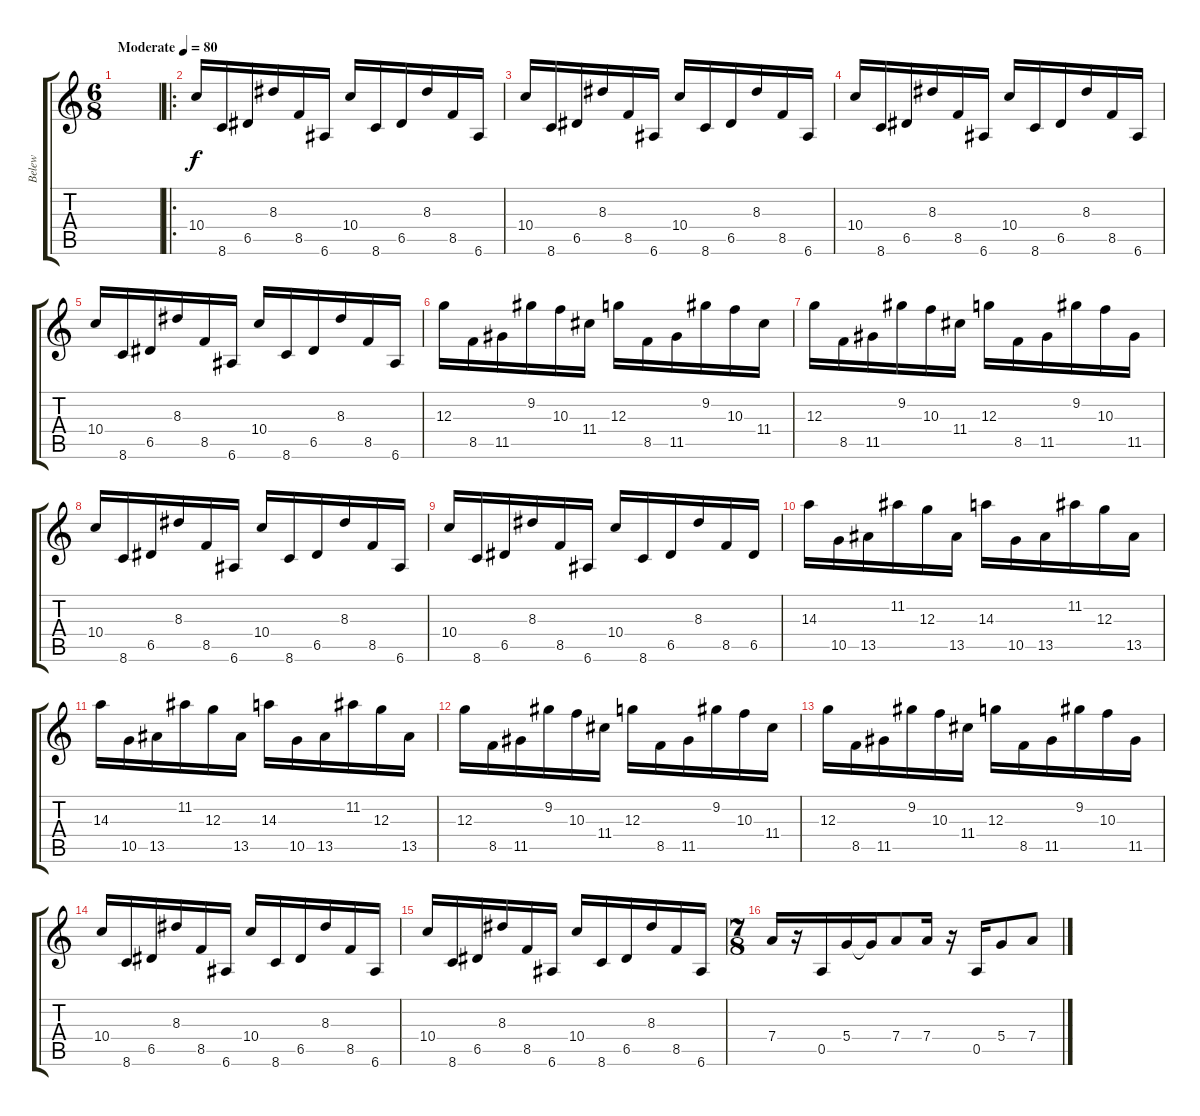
\track ("Belew" "Belew") {instrument electricguitarjazz}
\staff {score tabs}
\tuning (E4 B3 G3 D3 A2 E2) {hide}
\ts (6 8)
\tempo (80 "Moderate")
\clef g2
\ks c
|
\ro
10.4.16 8.6.16 6.5.16 8.3.16 8.5.16 6.6.16 10.4.16 8.6.16 6.5.16 8.3.16 8.5.16 6.6.16 |
10.4.16 8.6.16 6.5.16 8.3.16 8.5.16 6.6.16 10.4.16 8.6.16 6.5.16 8.3.16 8.5.16 6.6.16 |
10.4.16 8.6.16 6.5.16 8.3.16 8.5.16 6.6.16 10.4.16 8.6.16 6.5.16 8.3.16 8.5.16 6.6.16 |
10.4.16 8.6.16 6.5.16 8.3.16 8.5.16 6.6.16 10.4.16 8.6.16 6.5.16 8.3.16 8.5.16 6.6.16 |
12.3.16 8.5.16 11.5.16 9.2.16 10.3.16 11.4.16 12.3.16 8.5.16 11.5.16 9.2.16 10.3.16 11.4.16 |
12.3.16 8.5.16 11.5.16 9.2.16 10.3.16 11.4.16 12.3.16 8.5.16 11.5.16 9.2.16 10.3.16 11.5.16 |
10.4.16 8.6.16 6.5.16 8.3.16 8.5.16 6.6.16 10.4.16 8.6.16 6.5.16 8.3.16 8.5.16 6.6.16 |
10.4.16 8.6.16 6.5.16 8.3.16 8.5.16 6.6.16 10.4.16 8.6.16 6.5.16 8.3.16 8.5.16 6.5.16 |
14.3.16 10.5.16 13.5.16 11.2.16 12.3.16 13.5.16 14.3.16 10.5.16 13.5.16 11.2.16 12.3.16 13.5.16 |
14.3.16 10.5.16 13.5.16 11.2.16 12.3.16 13.5.16 14.3.16 10.5.16 13.5.16 11.2.16 12.3.16 13.5.16 |
12.3.16 8.5.16 11.5.16 9.2.16 10.3.16 11.4.16 12.3.16 8.5.16 11.5.16 9.2.16 10.3.16 11.4.16 |
12.3.16 8.5.16 11.5.16 9.2.16 10.3.16 11.4.16 12.3.16 8.5.16 11.5.16 9.2.16 10.3.16 11.5.16 |
10.4.16 8.6.16 6.5.16 8.3.16 8.5.16 6.6.16 10.4.16 8.6.16 6.5.16 8.3.16 8.5.16 6.6.16 |
10.4.16 8.6.16 6.5.16 8.3.16 8.5.16 6.6.16 10.4.16 8.6.16 6.5.16 8.3.16 8.5.16 6.6.16 |
\ts (7 8)
7.4.16 r.16 0.5.16 5.4.16 5.4{t}.16 7.4.8 7.4.16 r.16 0.5.16 5.4.8 7.4.8
